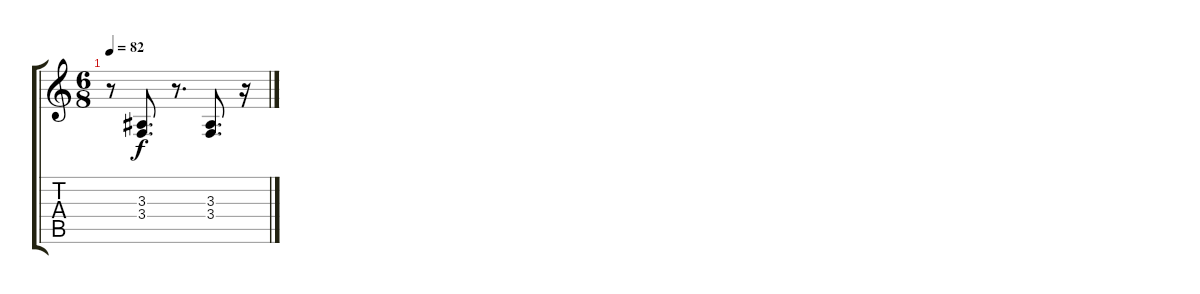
\track "" {instrument frenchhorn}
\staff {score tabs}
\tuning (E4 B3 G3 D3 A2 E2) {hide}
\ts (6 8)
\tempo 82
\clef g2
\ks c
r.8{dy f} (3.3 3.4).8{d} r.8{d} (3.3 3.4).8{d} r.16
